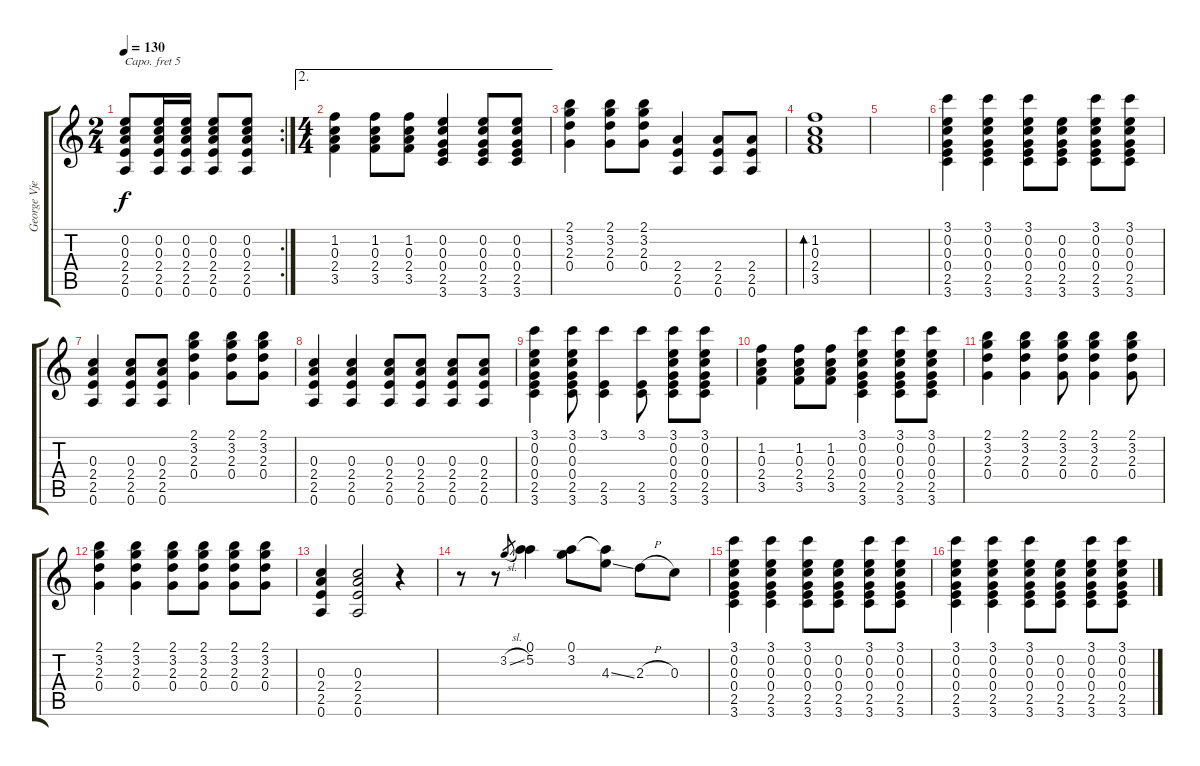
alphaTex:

\track ("George Vjestica" "George Vje") {instrument acousticguitarsteel}
\staff {score tabs}
\capo 5
\tuning (E4 B3 G3 D3 A2 E2) {hide}
\rc 2
\ts (2 4)
\tempo 130
\clef g2
\ks c
(0.2 0.3 2.4 2.5 0.6).8{dy f} (0.2 0.3 2.4 2.5 0.6).16 (0.2 0.3 2.4 2.5 0.6).16 (0.2 0.3 2.4 2.5 0.6).8 (0.2 0.3 2.4 2.5 0.6).8 |
\ae 2
\ts (4 4)
(1.2 0.3 2.4 3.5).4 (1.2 0.3 2.4 3.5).8 (1.2 0.3 2.4 3.5).8 (0.2 0.3 0.4 2.5 3.6).4 (0.2 0.3 0.4 2.5 3.6).8 (0.2 0.3 0.4 2.5 3.6).8 |
(2.1 3.2 2.3 0.4).4 (2.1 3.2 2.3 0.4).8 (2.1 3.2 2.3 0.4).8 (2.4 2.5 0.6).4 (2.4 2.5 0.6).8 (2.4 2.5 0.6).8 |
(1.2 0.3 2.4 3.5).1{bd 120} |
|
(3.1 0.2 0.3 0.4 2.5 3.6).4 (3.1 0.2 0.3 0.4 2.5 3.6).4 (3.1 0.2 0.3 0.4 2.5 3.6).8 (0.2 0.3 0.4 2.5 3.6).8 (3.1 0.2 0.3 0.4 2.5 3.6).8 (3.1 0.2 0.3 0.4 2.5 3.6).8 |
(0.3 2.4 2.5 0.6).4 (0.3 2.4 2.5 0.6).8 (0.3 2.4 2.5 0.6).8 (2.1 3.2 2.3 0.4).4 (2.1 3.2 2.3 0.4).8 (2.1 3.2 2.3 0.4).8 |
(0.3 2.4 2.5 0.6).4 (0.3 2.4 2.5 0.6).4 (0.3 2.4 2.5 0.6).8 (0.3 2.4 2.5 0.6).8 (0.3 2.4 2.5 0.6).8 (0.3 2.4 2.5 0.6).8 |
(3.1 0.2 0.3 0.4 2.5 3.6).4 (3.1 0.2 0.3 0.4 2.5 3.6).8 (3.1 2.5 3.6).4 (3.1 2.5 3.6).8 (3.1 0.2 0.3 0.4 2.5 3.6).8 (3.1 0.2 0.3 0.4 2.5 3.6).8 |
(1.2 0.3 2.4 3.5).4 (1.2 0.3 2.4 3.5).8 (1.2 0.3 2.4 3.5).8 (3.1 0.2 0.3 0.4 2.5 3.6).4 (3.1 0.2 0.3 0.4 2.5 3.6).8 (3.1 0.2 0.3 0.4 2.5 3.6).8 |
(2.1 3.2 2.3 0.4).4 (2.1 3.2 2.3 0.4).4 (2.1 3.2 2.3 0.4).8 (2.1 3.2 2.3 0.4).4 (2.1 3.2 2.3 0.4).8 |
(2.1 3.2 2.3 0.4).4 (2.1 3.2 2.3 0.4).4 (2.1 3.2 2.3 0.4).8 (2.1 3.2 2.3 0.4).8 (2.1 3.2 2.3 0.4).8 (2.1 3.2 2.3 0.4).8 |
(0.3 2.4 2.5 0.6).4 (0.3 2.4 2.5 0.6).2 r.4 |
r.8 r.8 3.2{sl}.8{gr} (0.1 5.2).4 (0.1 3.2).8 (0.1{t} 4.3{ss}).8 2.3{h}.8 0.3.8 |
(3.1 0.2 0.3 0.4 2.5 3.6).4 (3.1 0.2 0.3 0.4 2.5 3.6).4 (3.1 0.2 0.3 0.4 2.5 3.6).8 (0.2 0.3 0.4 2.5 3.6).8 (3.1 0.2 0.3 0.4 2.5 3.6).8 (3.1 0.2 0.3 0.4 2.5 3.6).8 |
(3.1 0.2 0.3 0.4 2.5 3.6).4 (3.1 0.2 0.3 0.4 2.5 3.6).4 (3.1 0.2 0.3 0.4 2.5 3.6).8 (0.2 0.3 0.4 2.5 3.6).8 (3.1 0.2 0.3 0.4 2.5 3.6).8 (3.1 0.2 0.3 0.4 2.5 3.6).8
